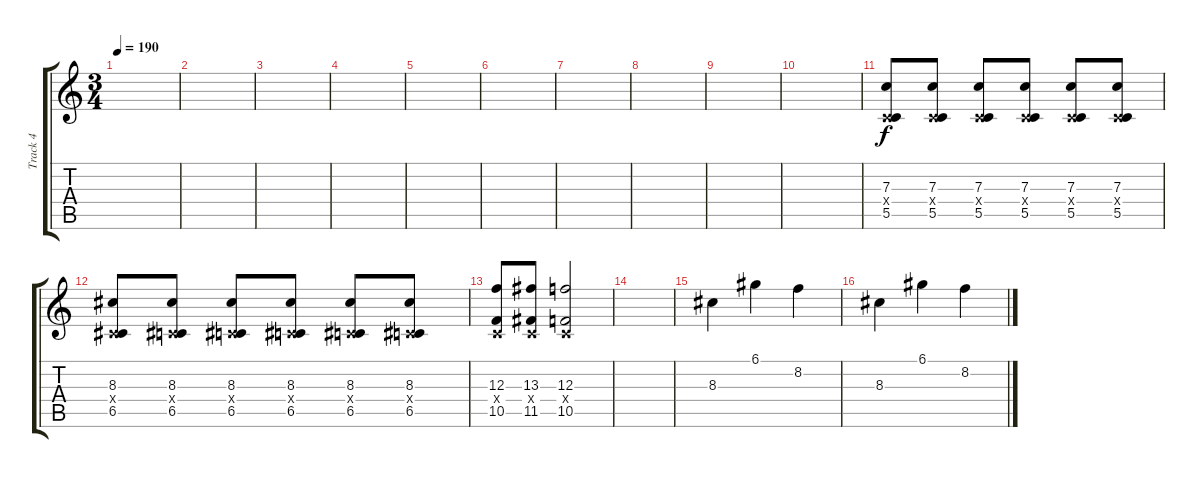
\track ("Track 4" "Track 4") {instrument distortionguitar}
\staff {score tabs}
\tuning (D4 A3 F3 C3 G2 C2) {hide}
\ts (3 4)
\tempo 190
\clef g2
\ks c
|
|
|
|
|
|
|
|
|
|
(7.3 0.4{x} 5.5).8 (7.3 0.4{x} 5.5).8 (7.3 0.4{x} 5.5).8 (7.3 0.4{x} 5.5).8 (7.3 0.4{x} 5.5).8 (7.3 0.4{x} 5.5).8 |
(8.3 0.4{x} 6.5).8 (8.3 0.4{x} 6.5).8 (8.3 0.4{x} 6.5).8 (8.3 0.4{x} 6.5).8 (8.3 0.4{x} 6.5).8 (8.3 0.4{x} 6.5).8 |
(12.3 0.4{x} 10.5).8 (13.3 0.4{x} 11.5).8 (12.3 0.4{x} 10.5).2 |
|
8.3.4{volume 10} 6.1.4 8.2.4 |
8.3.4 6.1.4 8.2.4
